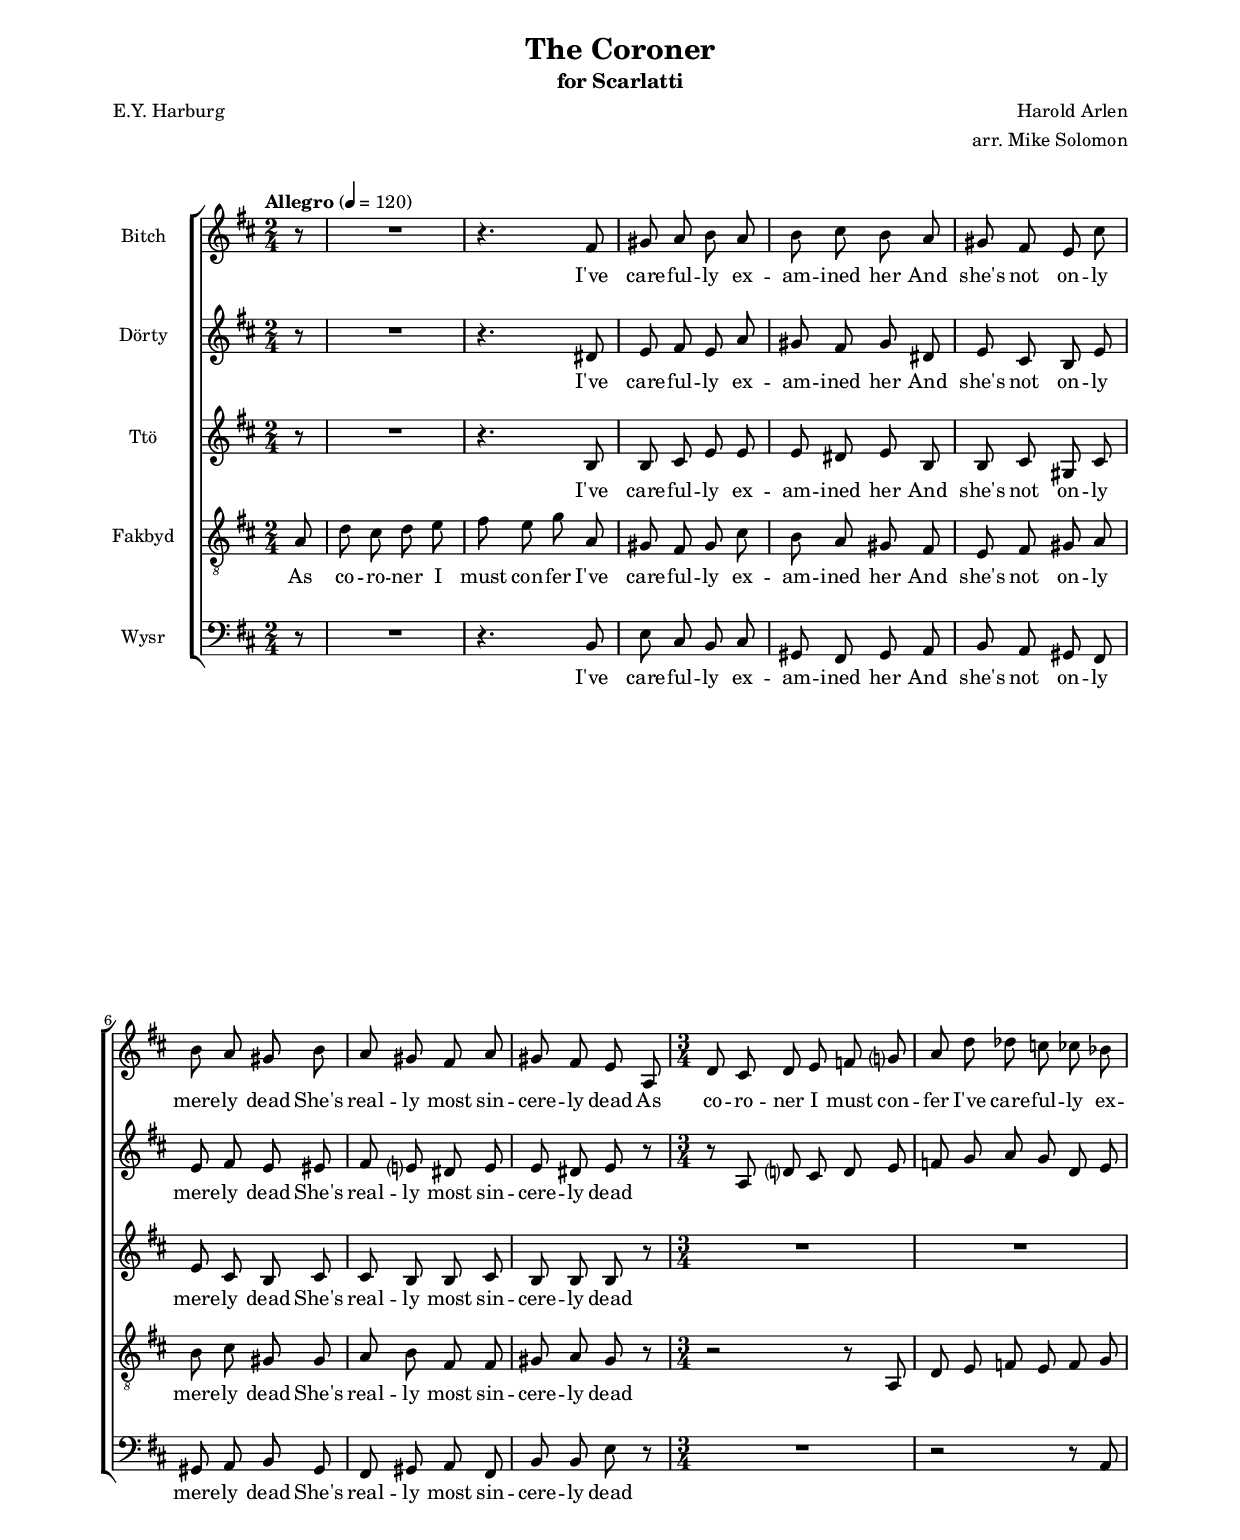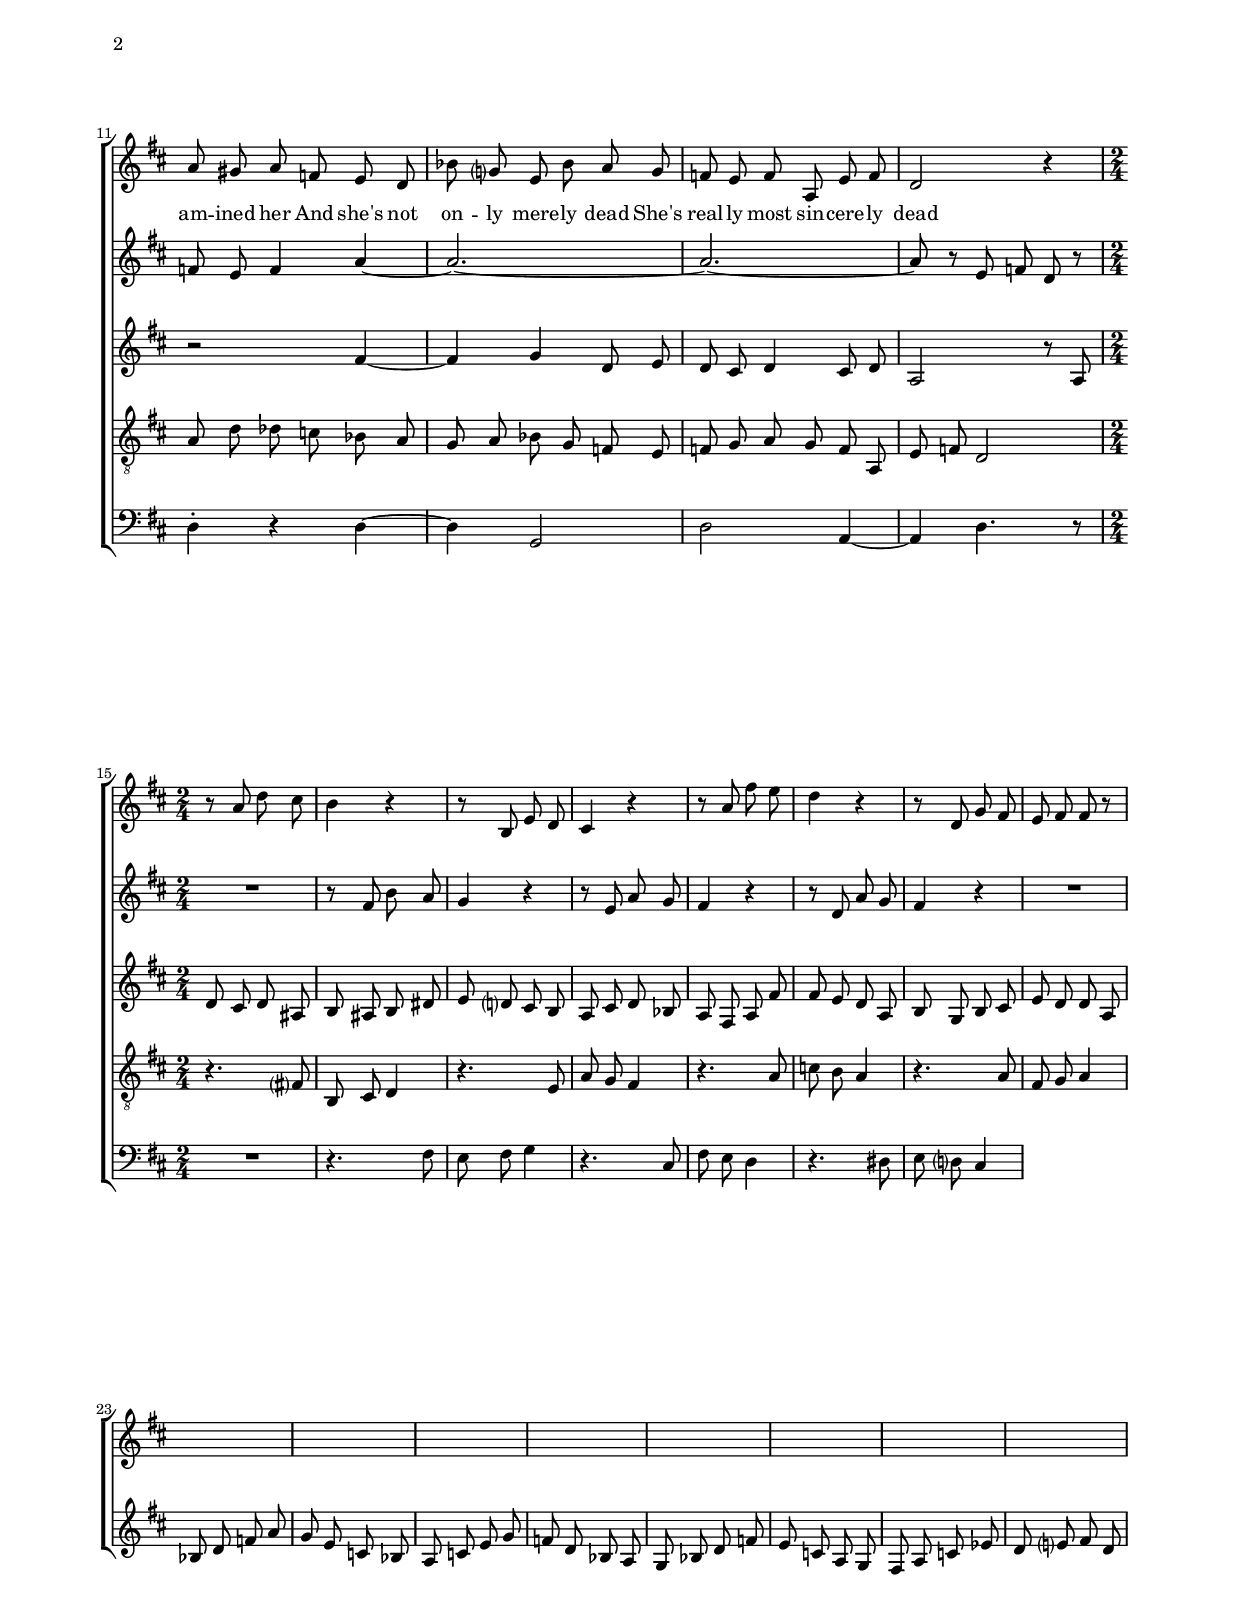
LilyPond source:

\version "2.17.0"
\include "defs-devel.ly"
\paper {
  footnote-separator-markup = \markup { \column { " "\override #`(span-factor . 1/5) { \draw-hline } }}
  footnote-padding = 5\mm
  top-system-spacing = #'((basic-distance . 1) (minimum-distance . 0) (padding . 1) (stretchability . 40))
  bottom-system-spacing = #'((basic-distance . 1) (minimum-distance . 0) (padding . 1) (stretchability . 50))
  ragged-right = ##f
  left-margin = 0.75\in
  right-margin = 0.75\in
  top-margin = 0.5\in
  bottom-margin = 0.6\in
  ragged-last-bottom = ##f
  %max-systems-per-page = #2
}

#(ly:set-option 'point-and-click #f)

legero = \markup \italic "legero"

\header {
  title = "The Coroner" %(1)"
  subtitle = \markup { for Scarlatti }
  composer = "Harold Arlen"
  poet = "E.Y. Harburg"
  arranger = "arr. Mike Solomon"
}

firstLine = \lyricmode {
  As co -- ro -- ner I must con -- fer
}

secondPart = \lyricmode {
  I've care -- ful -- ly ex -- am -- ined her
  And she's not on -- ly mere -- ly dead
  She's real -- ly most sin -- cere -- ly dead
}

coronerWords = \lyricmode {
  \firstLine
  \secondPart
}

%%%%%%%%%%%%%%%%%%%%%%%%%%%% first

nothing = {}

marksCoronerFirst = {
  \time 2/4
  \tempo "Allegro" 4=120
  \partial 8 s8
  %%%%%%%
  s2*8
  \time 3/4
  s2.*6 |
  \time 2/4
  s2*8 |
  s2*8
}

prefatoryMatterCoronerFirst = {
  \key d \major
  #(set-accidental-style 'modern-cautionary)
  \autoBeamOff
  
}


sopranoCoronerFirst = \relative c' { \prefatoryMatterCoronerFirst
  r8 |
  R2 |
  r4. fis8 |
  gis a b a |
  b cis b a |
  gis fis e cis' |
  b a gis b |
  a gis fis a |
  gis fis e %{endOne%} a, |
  d cis d e f g |
  a d des c ces bes |
  a gis a f e d |
  bes' g e bes' a g |
  f e f a, e' f |
  d2 r4 |
  r8 a' d cis |
  b4 r |
  r8 b, e d |
  cis4 r |
  r8 a' fis' e |
  d4 r |
  r8 d, g fis |
  e fis fis r |
}

sopranoCoronerFirstWords = {
  \secondPart
  \coronerWords
}


mezzoCoronerFirst = \relative c' {   \prefatoryMatterCoronerFirst
  r8 |
  R2 |
  r4. dis8 |
  e fis e a |
  gis fis gis dis |
  e cis b e |
  e fis e eis |
  fis e dis e |
  e dis e %{endOne%} r |
  r8 a, d cis d e |
  f g a g d e |
  f e f4 a ~ |
  a2. ~ |
  a2. ~ |
  a8 r e f d r |
  R2 |
  r8 fis b a |
  g4 r |
  r8 e a g |
  fis4 r |
  r8 d a' g |
  fis4 r |
  R2 |
}

mezzoCoronerFirstWords = \secondPart

altoCoronerFirst = \relative c' {
  \prefatoryMatterCoronerFirst
  r8 |
  R2 |
  r4. b8 |
  b cis e e |
  e dis e b |
  b cis gis cis |
  e cis b cis |
  cis b b cis |
  b b b %{endOne%} r |
  R2. |
  R2. |
  r2 fis'4 ~ |
  fis g d8 e |
  d8 cis d4 cis8 d |
  a2 r8 a8 |
  d cis d ais |
  b ais b dis |
  e d cis b |
  a cis d bes |
  a fis a fis' |
  fis e d a |
  b g b cis |
  e d d a |
  bes d f a |
  g e c bes |
  a c e g |
  f d bes a |
  g bes d f |
  e c a g |
  fis a c ees |
  d e fis d |
}

altoCoronerFirstWords = \secondPart

tenorCoronerFirst = \relative c' {   \prefatoryMatterCoronerFirst
  \clef "treble_8"
  a8 |
  d cis d e |
  fis e g a, |
  gis fis gis cis |
  b a gis fis |
  e fis gis a |
  b cis gis gis |
  a b fis fis |
  gis a gis %{endOne%} r |
  r2 r8 a, |
  d e f e f g |
  a d des c bes a |
  g a bes g f e |
  f g a g f a, |
  e' f d2 |
  r4. fis8 |
  b, cis d4 |
  r4. e8 |
  a g fis4 |
  r4. a8 |
  c b a4 |
  r4. a8
  fis g a4 |
}

tenorCoronerFirstWords = \coronerWords

bassCoronerFirst = \relative c {   \prefatoryMatterCoronerFirst
  \clef "bass"
  r8 |
  R2 |
  r4. b8 |
  e cis b cis |
  gis fis gis a |
  b a gis fis |
  gis a b gis |
  fis gis a fis |
  b b e %{endOne%} r |
  R2. |
  r2 r8 a, |
  d4-. r d4 ~ |
  d g,2 |
  d'2 a4 ~ |
  a4 d4. r8 |
  R2 |
  r4. fis8 |
  e fis g4 |
  r4. cis,8 |
  fis e d4 |
  r4. dis8 |
  e d cis4 |
}

bassCoronerFirstWords = \secondPart

%%% SCORE
#(set-global-staff-size 16)

\score {
  \new ChoirStaff <<
    \new Staff \with { instrumentName = #"Bitch" %shortInstrumentName = #"M."
} <<
      \new Voice = "sopranoCoronerFirst" { << { \numericTimeSignature
        \sopranoCoronerFirst
      } {
        \marksCoronerFirst
      } {
        \nothing
      }>> }
      \new Lyrics \lyricsto "sopranoCoronerFirst" {
        \sopranoCoronerFirstWords
      }
    >>
    \new Staff \with { instrumentName = #"Dörty" %shortInstrumentName = #"E."
} <<
      \new Voice = "mezzoCoronerFirst" { << { \numericTimeSignature
        \mezzoCoronerFirst
      } {
        \nothing
      } >> }
      \new Lyrics \lyricsto "mezzoCoronerFirst" {
        \mezzoCoronerFirstWords
      }
    >>
    \new Staff \with { instrumentName = #"Ttö" %shortInstrumentName = #"Mk."
} <<
      \new Voice = "altoCoronerFirst" { << { \numericTimeSignature
        \altoCoronerFirst
      } {
        \nothing
      } >> }
      \new Lyrics \lyricsto "altoCoronerFirst" {
        \altoCoronerFirstWords
      }
    >>
    \new Staff \with { instrumentName = #"Fakbyd" %shortInstrumentName = #"R."
} <<
      \new Voice = "tenorCoronerFirst" { << { \numericTimeSignature
        \tenorCoronerFirst
      } {
        \nothing
      } >> }
      \new Lyrics \lyricsto "tenorCoronerFirst" {
        \tenorCoronerFirstWords
      }
    >>
    \new Staff \with { instrumentName = #"Wysr" %shortInstrumentName = #"P." %\markup { \concat { E \super u . } }
} <<
      \new Voice = "bassCoronerFirst" { << { \numericTimeSignature
        \bassCoronerFirst
      } {
        \nothing
      } >> }
      \new Lyrics \lyricsto "bassCoronerFirst" {
        \bassCoronerFirstWords
      }
    >>
  >>
  \layout {
    \context {
      \Voice
      \override TextScript #'layer = #6
      \override NoteHead #'layer = #7
      \override Glissando #'breakable = ##t
      \override TupletNumber #'breakable = ##t
      \override TupletBracket #'breakable = ##t
      \override DynamicLineSpanner.direction = #UP
      \remove "Forbid_line_break_engraver"
    }
    \context {
      \Staff
      \consists "Metronome_mark_engraver"
      \override TimeSignature #'style = #'numbered
      \override StaffSymbol #'layer = #4
      \override TimeSignature #'layer = #3
      \override TimeSignature #'whiteout = ##t
    }
    \context {
      \Lyrics
      %\override LyricText #'whiteout = ##t
      \override LyricText #'layer = #6
    }
    \context {
      \Score
      \remove "Metronome_mark_engraver"
      \override NonMusicalPaperColumn #'allow-loose-spacing = ##f
    }
  }
}

%{
%%% piano redux
#(set-global-staff-size 20)

\score {
  \new PianoStaff <<
    \new Staff <<
      \new Voice = "1" { \voiceOne << \sopranoCoronerFirst \marksCoronerFirst >> }
      \new Voice = "2" { \voiceTwo \mezzoCoronerFirst }
      \new Voice = "3" { \voiceThree \altoCoronerFirst }
    >>
    \new Staff <<
      \new Voice = "4" { \voiceOne \tenorCoronerFirst }
      \new Voice = "5" { \voiceTwo \bassCoronerFirst }
    >>
  >>
  \layout {
    \context {
      \Voice
      \override TextScript #'layer = #6
      \override NoteHead #'layer = #7
      \override Glissando #'breakable = ##t
      \override TupletNumber #'breakable = ##t
      \override TupletBracket #'breakable = ##t
      \override Hairpin.direction = #UP
      \override DynamicText.direction = #UP
      \remove "Forbid_line_break_engraver"
    }
    \context {
      \Staff
      \consists "Metronome_mark_engraver"
      \override TimeSignature #'style = #'numbered
      \override StaffSymbol #'layer = #4
      \override TimeSignature #'layer = #3
      \override DynamicLineSpanner.direction = #UP
      \override TimeSignature #'whiteout = ##t
    }
    \context {
      \Lyrics
      %\override LyricText #'whiteout = ##t
      \override LyricText #'layer = #6
    }
    \context {
      \Score
      \remove "Metronome_mark_engraver"
      \override NonMusicalPaperColumn #'allow-loose-spacing = ##f
    }
  }
}
%}
%%% MIDI

\score {
  \new ChoirStaff <<
    \new Staff \with { instrumentName = #"Bitch" %shortInstrumentName = #"M."
} <<
      \new Voice = "sopranoCoronerFirst" { << { \numericTimeSignature
        \sopranoCoronerFirst
      } {
        \marksCoronerFirst
      } >> }
      \new Lyrics \lyricsto "sopranoCoronerFirst" {
        \sopranoCoronerFirstWords
      }
    >>
    \new Staff \with { instrumentName = #"Dörty" %shortInstrumentName = #"E."
} <<
      \new Voice = "mezzoCoronerFirst" { \numericTimeSignature
        \mezzoCoronerFirst
      }
      \new Lyrics \lyricsto "mezzoCoronerFirst" {
        \mezzoCoronerFirstWords
      }
    >>
    \new Staff \with { instrumentName = #"Ttö" %shortInstrumentName = #"Mk."
} <<
      \new Voice = "altoCoronerFirst" { \numericTimeSignature
        \altoCoronerFirst
      }
      \new Lyrics \lyricsto "altoCoronerFirst" {
        \altoCoronerFirstWords
      }
    >>
    \new Staff \with { instrumentName = #"Fakbyd" %shortInstrumentName = #"R."
} <<
      \new Voice = "tenorCoronerFirst" { \numericTimeSignature
        \tenorCoronerFirst
      }
      \new Lyrics \lyricsto "tenorCoronerFirst" {
        \tenorCoronerFirstWords
      }
    >>
    \new Staff \with { instrumentName = #"Wysr" %shortInstrumentName = #"P." %\markup { \concat { E \super u . } }
} <<
      \new Voice = "bassCoronerFirst" { \numericTimeSignature
        \bassCoronerFirst
      }
      \new Lyrics \lyricsto "bassCoronerFirst" {
        \bassCoronerFirstWords
      }
    >>
  >>
  \midi {}
}

%%%%%%%%%%%%%%%%%%%%%%%%%%%% second
%{
marksCoronerSecond = {
  \time 2/4
  \tempo "Adagio" 2=44
  \partial 8 s8
  %%%%%%%
  s2*13 \bar "|."
}

prefatoryMatterCoronerSecond = {
  \key d \major
  #(set-accidental-style 'modern-cautionary)
  
}

coroner = \relative c' { \autoBeamOff
  a8 d cis d e
     fis e g fis
     gis a b a
     b cis d gis,
     a fis e d
     b' g e b'
     a fis g a,
     e' fis d
}

sopranoCoronerSecond = {   \prefatoryMatterCoronerSecond
 \coroner r8 R2 R2 R2 R2 R2 }

sopranoCoronerSecondWords = \coronerWords


mezzoCoronerSecond = {   \prefatoryMatterCoronerSecond
r8 R2 \coroner R2 R2 R2 R2 }

mezzoCoronerSecondWords = \coronerWords

altoCoronerSecond = {   \prefatoryMatterCoronerSecond
r8 R2 R2 r8 \coroner r4. R2 R2 }

altoCoronerSecondWords = \coronerWords

tenorCoronerSecond = \transpose c c, {   \prefatoryMatterCoronerSecond

  \clef "treble_8"
  r8 R2 R2 R2 r4
  \coroner  r4 R2
}

tenorCoronerSecondWords = \coronerWords

bassCoronerSecond = \transpose c c, {   \prefatoryMatterCoronerSecond

  \clef "bass"
  r8 R2 R2 R2 R2 r4.
  \coroner r8
}

bassCoronerSecondWords = \coronerWords

%%% SCORE
#(set-global-staff-size 16)

\score {
  \new ChoirStaff <<
    \new Staff \with { instrumentName = #"Bitch" %shortInstrumentName = #"M."
} <<
      \new Voice = "sopranoCoronerSecond" { << { \numericTimeSignature
        \sopranoCoronerSecond
      } {
        \marksCoronerSecond
      } {
        \nothing
      }>> }
      \new Lyrics \lyricsto "sopranoCoronerSecond" {
        \sopranoCoronerSecondWords
      }
    >>
    \new Staff \with { instrumentName = #"Dörty" %shortInstrumentName = #"E."
} <<
      \new Voice = "mezzoCoronerSecond" { << { \numericTimeSignature
        \mezzoCoronerSecond
      } {
        \nothing
      } >> }
      \new Lyrics \lyricsto "mezzoCoronerSecond" {
        \mezzoCoronerSecondWords
      }
    >>
    \new Staff \with { instrumentName = #"Ttö" %shortInstrumentName = #"Mk."
} <<
      \new Voice = "altoCoronerSecond" { << { \numericTimeSignature
        \altoCoronerSecond
      } {
        \nothing
      } >> }
      \new Lyrics \lyricsto "altoCoronerSecond" {
        \altoCoronerSecondWords
      }
    >>
    \new Staff \with { instrumentName = #"Fakbyd" %shortInstrumentName = #"R."
} <<
      \new Voice = "tenorCoronerSecond" { << { \numericTimeSignature
        \tenorCoronerSecond
      } {
        \nothing
      } >> }
      \new Lyrics \lyricsto "tenorCoronerSecond" {
        \tenorCoronerSecondWords
      }
    >>
    \new Staff \with { instrumentName = #"Wysr" %shortInstrumentName = #"P." %\markup { \concat { E \super u . } }
} <<
      \new Voice = "bassCoronerSecond" { << { \numericTimeSignature
        \bassCoronerSecond
      } {
        \nothing
      } >> }
      \new Lyrics \lyricsto "bassCoronerSecond" {
        \bassCoronerSecondWords
      }
    >>
  >>
  \layout {
    \context {
      \Voice
      \override TextScript #'layer = #6
      \override NoteHead #'layer = #7
      \override Glissando #'breakable = ##t
      \override TupletNumber #'breakable = ##t
      \override TupletBracket #'breakable = ##t
      \override DynamicLineSpanner.direction = #UP
      \remove "Forbid_line_break_engraver"
    }
    \context {
      \Staff
      \consists "Metronome_mark_engraver"
      \override TimeSignature #'style = #'numbered
      \override StaffSymbol #'layer = #4
      \override TimeSignature #'layer = #3
      \override TimeSignature #'whiteout = ##t
    }
    \context {
      \Lyrics
      %\override LyricText #'whiteout = ##t
      \override LyricText #'layer = #6
    }
    \context {
      \Score
      \remove "Metronome_mark_engraver"
      \override NonMusicalPaperColumn #'allow-loose-spacing = ##f
    }
  }
}


%%% piano redux
#(set-global-staff-size 20)

\score {
  \new PianoStaff <<
    \new Staff <<
      \new Voice = "1" { \voiceOne << \sopranoCoronerSecond \marksCoronerSecond >> }
      \new Voice = "2" { \voiceTwo \mezzoCoronerSecond }
      \new Voice = "3" { \voiceThree \altoCoronerSecond }
    >>
    \new Staff <<
      \new Voice = "4" { \voiceOne \tenorCoronerSecond }
      \new Voice = "5" { \voiceTwo \bassCoronerSecond }
    >>
  >>
  \layout {
    \context {
      \Voice
      \override TextScript #'layer = #6
      \override NoteHead #'layer = #7
      \override Glissando #'breakable = ##t
      \override TupletNumber #'breakable = ##t
      \override TupletBracket #'breakable = ##t
      \override Hairpin.direction = #UP
      \override DynamicText.direction = #UP
      \remove "Forbid_line_break_engraver"
    }
    \context {
      \Staff
      \consists "Metronome_mark_engraver"
      \override TimeSignature #'style = #'numbered
      \override StaffSymbol #'layer = #4
      \override TimeSignature #'layer = #3
      \override DynamicLineSpanner.direction = #UP
      \override TimeSignature #'whiteout = ##t
    }
    \context {
      \Lyrics
      %\override LyricText #'whiteout = ##t
      \override LyricText #'layer = #6
    }
    \context {
      \Score
      \remove "Metronome_mark_engraver"
      \override NonMusicalPaperColumn #'allow-loose-spacing = ##f
    }
  }
}

%%% MIDI

\score {
  \new ChoirStaff <<
    \new Staff \with { instrumentName = #"Bitch" %shortInstrumentName = #"M."
} <<
      \new Voice = "sopranoCoronerSecond" { << { \numericTimeSignature
        \sopranoCoronerSecond
      } {
        \marksCoronerSecond
      } >> }
      \new Lyrics \lyricsto "sopranoCoronerSecond" {
        \sopranoCoronerSecondWords
      }
    >>
    \new Staff \with { instrumentName = #"Dörty" %shortInstrumentName = #"E."
} <<
      \new Voice = "mezzoCoronerSecond" { \numericTimeSignature
        \mezzoCoronerSecond
      }
      \new Lyrics \lyricsto "mezzoCoronerSecond" {
        \mezzoCoronerSecondWords
      }
    >>
    \new Staff \with { instrumentName = #"Ttö" %shortInstrumentName = #"Mk."
} <<
      \new Voice = "altoCoronerSecond" { \numericTimeSignature
        \altoCoronerSecond
      }
      \new Lyrics \lyricsto "altoCoronerSecond" {
        \altoCoronerSecondWords
      }
    >>
    \new Staff \with { instrumentName = #"Fakbyd" %shortInstrumentName = #"R."
} <<
      \new Voice = "tenorCoronerSecond" { \numericTimeSignature
        \tenorCoronerSecond
      }
      \new Lyrics \lyricsto "tenorCoronerSecond" {
        \tenorCoronerSecondWords
      }
    >>
    \new Staff \with { instrumentName = #"Wysr" %shortInstrumentName = #"P." %\markup { \concat { E \super u . } }
} <<
      \new Voice = "bassCoronerSecond" { \numericTimeSignature
        \bassCoronerSecond
      }
      \new Lyrics \lyricsto "bassCoronerSecond" {
        \bassCoronerSecondWords
      }
    >>
  >>
  \midi {}
}
%}